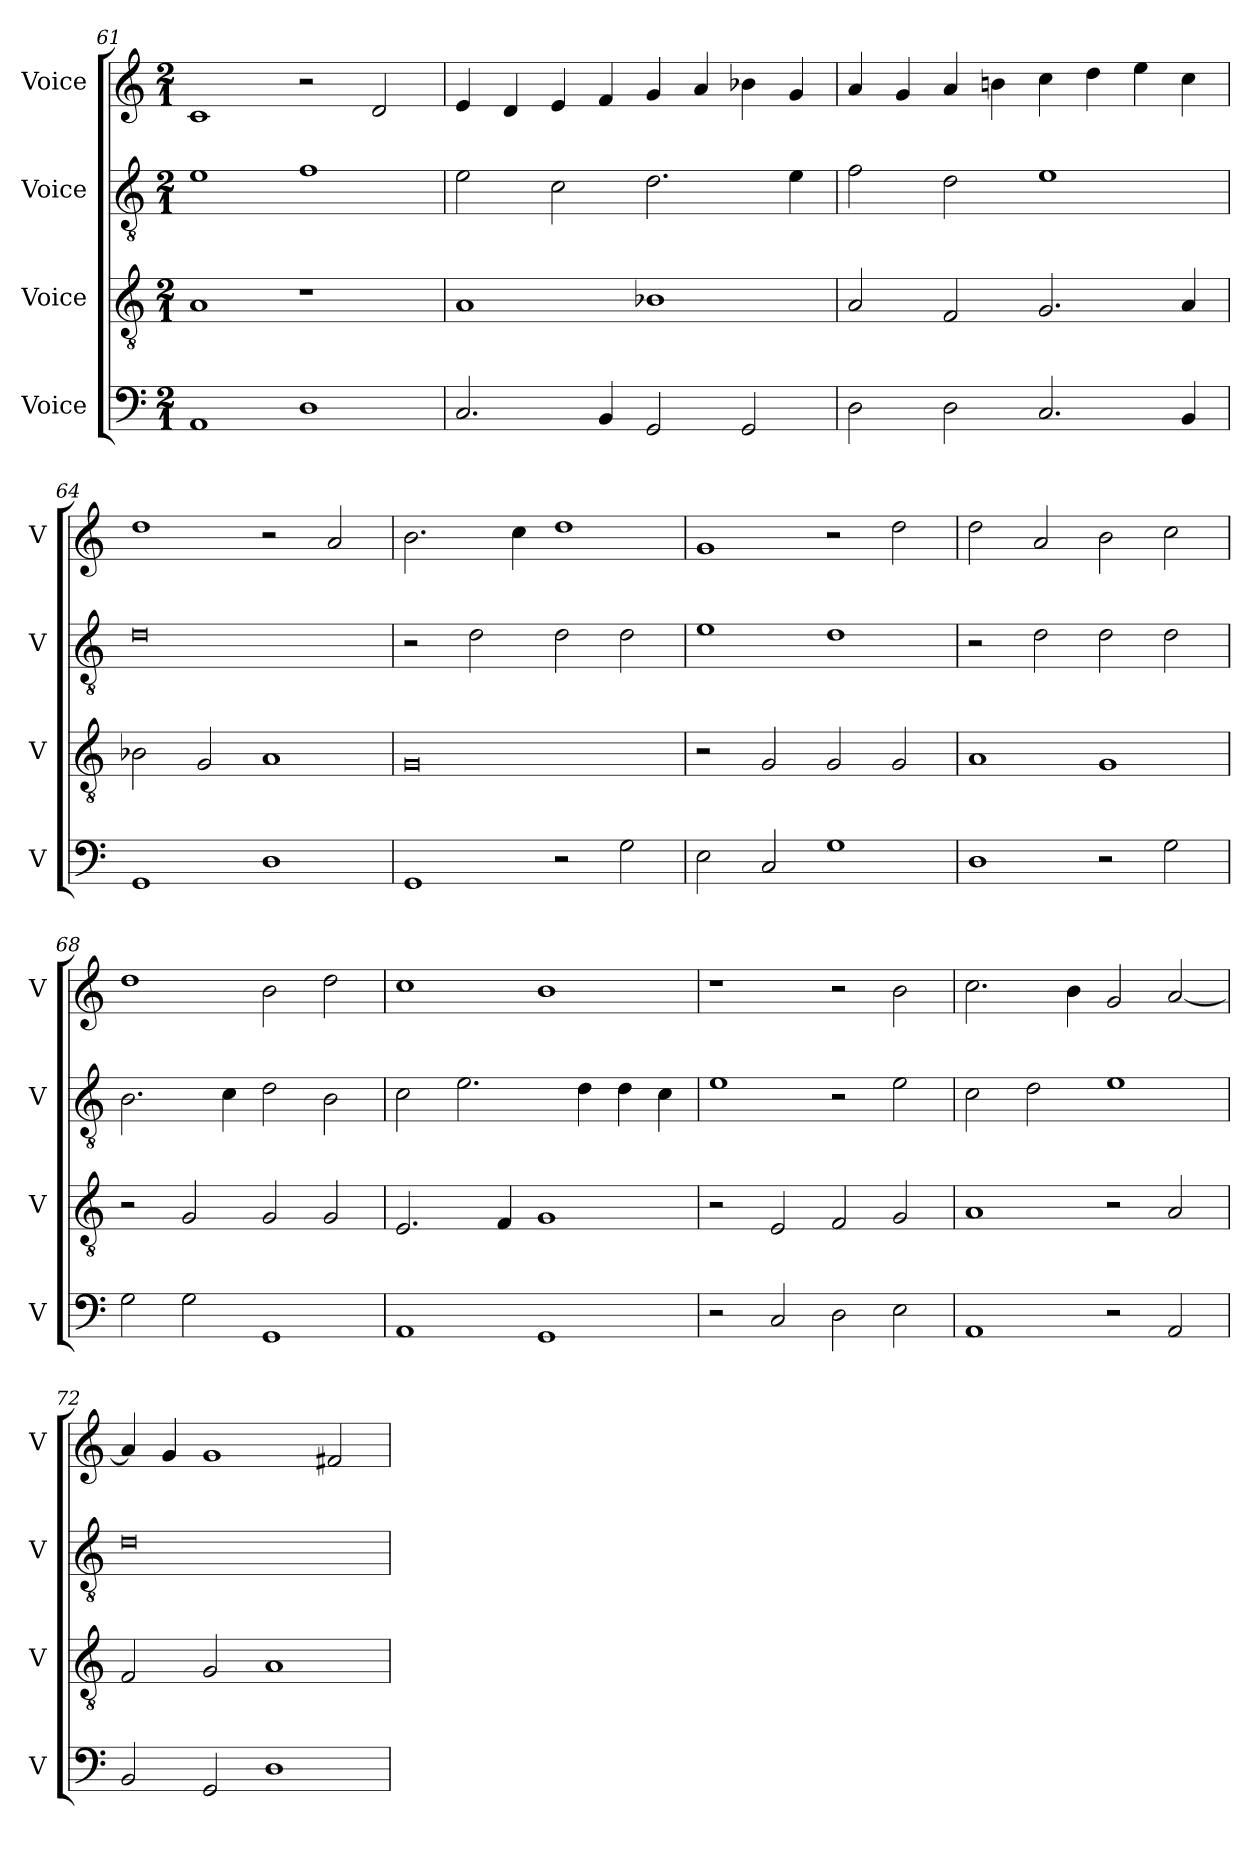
**kern	**kern	**kern	**kern
*part4	*part3	*part2	*part1
*staff4	*staff3	*staff2	*staff1
*I"Voice	*I"Voice	*I"Voice	*I"Voice
*I'V	*I'V	*I'V	*I'V
*clefF4	*clefGv2	*clefGv2	*clefG2
*k[]	*k[]	*k[]	*k[]
*M2/1	*M2/1	*M2/1	*M2/1
=61	=61	=61	=61
1AA	1A	1e	1c
1D	1r	1f	2r
.	.	.	2d/
!!LO:LB:g=z
=62	=62	=62	=62
2.C/	1A	2e\	4e/
.	.	.	4d/
.	.	2c\	4e/
4BB/	.	.	4f/
2GG/	1B-X	2.d\	4g/
.	.	.	4a/
2GG/	.	.	4b-X\
.	.	4e\	4g/
=63	=63	=63	=63
2D\	2A/	2f\	4a/
.	.	.	4g/
2D\	2F/	2d\	4a/
.	.	.	4bn\
2.C/	2.G/	1e	4cc\
.	.	.	4dd\
.	.	.	4ee\
4BB/	4A/	.	4cc\
=64	=64	=64	=64
1GG	2B-X\	0d	1dd
.	2G/	.	.
1D	1A	.	2r
.	.	.	2a/
!!LO:LB:g=z
=65	=65	=65	=65
1GG	0G	2r	2.b\
.	.	2d\	.
.	.	.	4cc\
2r	.	2d\	1dd
2G\	.	2d\	.
=66	=66	=66	=66
2E\	2r	1e	1g
2C/	2G/	.	.
1G	2G/	1d	2r
.	2G/	.	2dd\
=67	=67	=67	=67
1D	1A	2r	2dd\
.	.	2d\	2a/
2r	1G	2d\	2b\
2G\	.	2d\	2cc\
=68	=68	=68	=68
2G\	2r	2.B\	1dd
2G\	2G/	.	.
.	.	4c\	.
1GG	2G/	2d\	2b\
.	2G/	2B\	2dd\
!!LO:LB:g=z
=69	=69	=69	=69
1AA	2.E/	2c\	1cc
.	.	2.e\	.
.	4F/	.	.
1GG	1G	.	1b
.	.	4d\	.
.	.	4d\	.
.	.	4c\	.
=70	=70	=70	=70
2r	2r	1e	1r
2C/	2E/	.	.
2D\	2F/	2r	2r
2E\	2G/	2e\	2b\
=71	=71	=71	=71
1AA	1A	2c\	2.cc\
.	.	2d\	.
.	.	.	4b\
2r	2r	1e	2g/
2AA/	2A/	.	[2a/
=72	=72	=72	=72
2BB/	2F/	0d	4a/]
.	.	.	4g/
2GG/	2G/	.	1g
1D	1A	.	.
.	.	.	2f#X/
=	=	=	=
*-	*-	*-	*-
